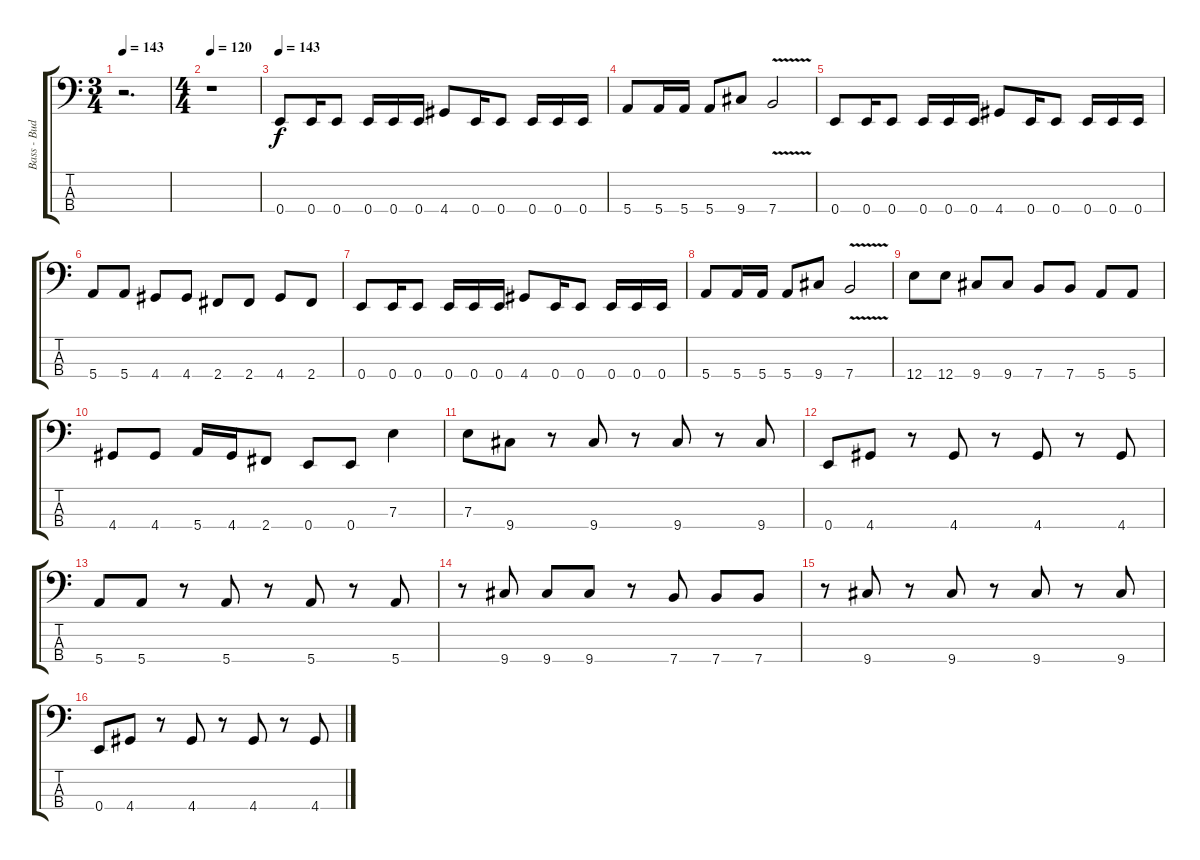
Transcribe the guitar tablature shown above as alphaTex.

\track ("Bass - Buddy" "Bass - Bud") {instrument acousticbass}
\staff {score tabs}
\tuning (G2 D2 A1 E1) {hide}
\ts (3 4)
\tempo 143
\tempo 120
\tempo 143
\clef f4
\ks c
r.2{d dy f instrument acousticbass} |
\ts (4 4)
\tempo 120
r.1 |
\tempo 143
0.4.8 0.4.16 0.4.8 0.4.16 0.4.16 0.4.16 4.4.8 0.4.16 0.4.8 0.4.16 0.4.16 0.4.16 |
5.4.8 5.4.16 5.4.16 5.4.8 9.4.8 7.4{v}.2 |
0.4.8 0.4.16 0.4.8 0.4.16 0.4.16 0.4.16 4.4.8 0.4.16 0.4.8 0.4.16 0.4.16 0.4.16 |
5.4.8 5.4.8 4.4.8 4.4.8 2.4.8 2.4.8 4.4.8 2.4.8 |
0.4.8 0.4.16 0.4.8 0.4.16 0.4.16 0.4.16 4.4.8 0.4.16 0.4.8 0.4.16 0.4.16 0.4.16 |
5.4.8 5.4.16 5.4.16 5.4.8 9.4.8 7.4{v}.2 |
12.4.8 12.4.8 9.4.8 9.4.8 7.4.8 7.4.8 5.4.8 5.4.8 |
4.4.8 4.4.8 5.4.16 4.4.16 2.4.8 0.4.8 0.4.8 7.3.4 |
7.3.8 9.4.8 r.8 9.4.8 r.8 9.4.8 r.8 9.4.8 |
0.4.8 4.4.8 r.8 4.4.8 r.8 4.4.8 r.8 4.4.8 |
5.4.8 5.4.8 r.8 5.4.8 r.8 5.4.8 r.8 5.4.8 |
r.8 9.4.8 9.4.8 9.4.8 r.8 7.4.8 7.4.8 7.4.8 |
r.8 9.4.8 r.8 9.4.8 r.8 9.4.8 r.8 9.4.8 |
0.4.8 4.4.8 r.8 4.4.8 r.8 4.4.8 r.8 4.4.8
